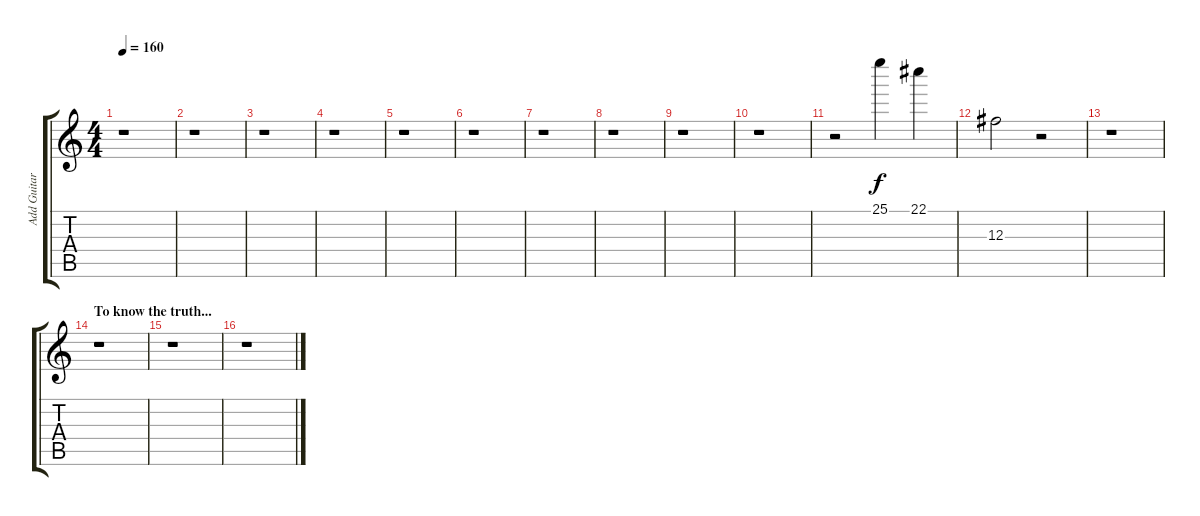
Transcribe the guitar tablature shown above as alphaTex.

\track ("Add Guitar 1" "Add Guitar") {instrument distortionguitar}
\staff {score tabs}
\tuning (Eb4 Bb3 Gb3 Db3 Ab2 Eb2) {hide}
\ts (4 4)
\tempo 160
\clef g2
\ks c
r.1{dy f} |
r.1 |
r.1 |
r.1 |
r.1 |
r.1 |
r.1 |
r.1 |
r.1 |
r.1 |
r.2{volume 7} 25.1.4 22.1.4 |
12.3.2 r.2 |
r.1 |
\section ("" "To know the truth...")
r.1 |
r.1 |
r.1
